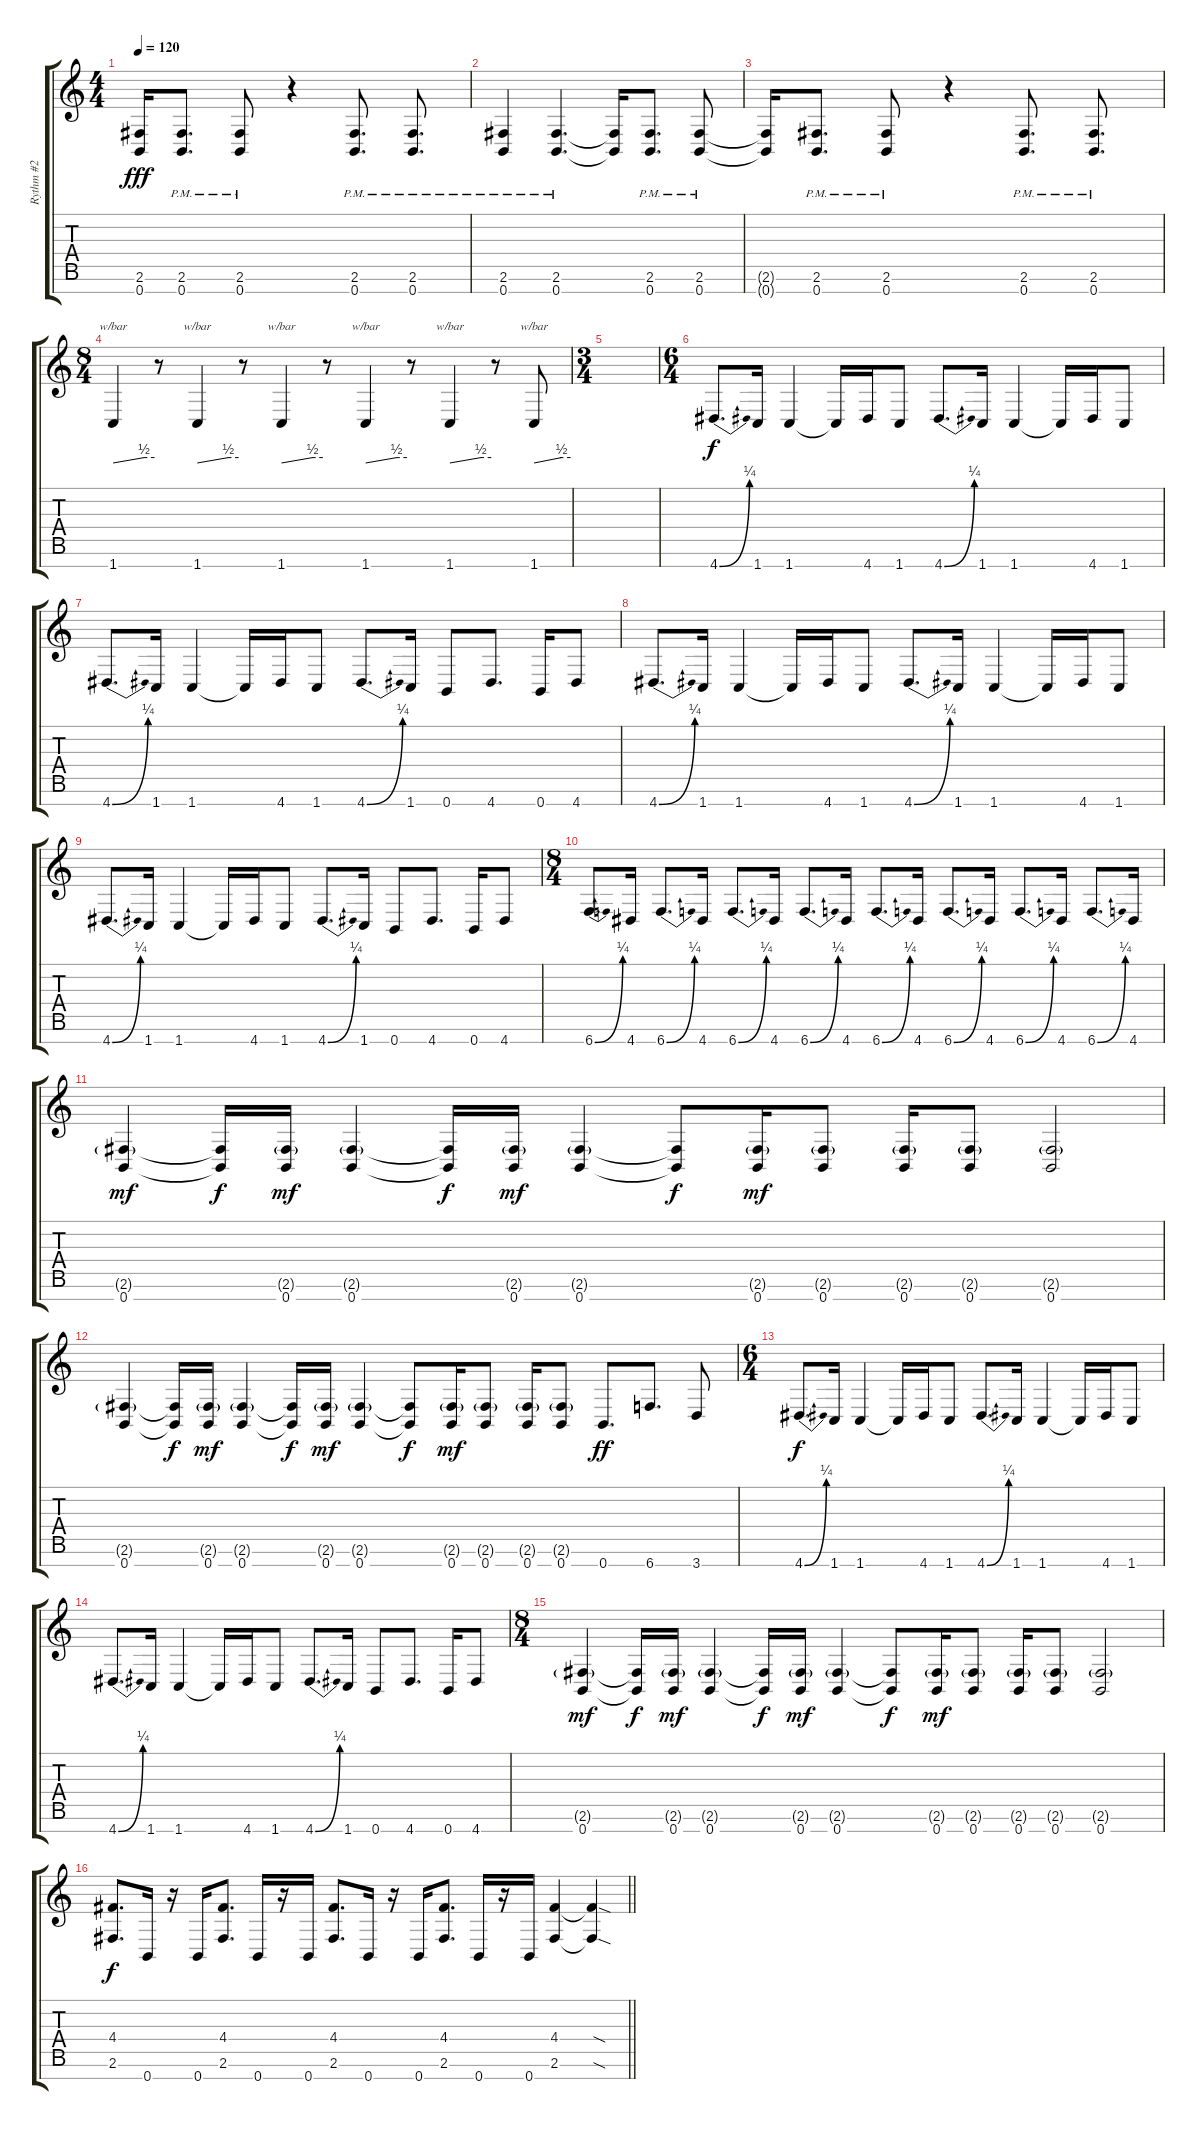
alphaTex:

\track ("Rythm #2" "Rythm #2") {instrument distortionguitar}
\staff {score tabs}
\tuning (E4 B3 G3 D3 A2 E2 B1) {hide}
\ts (4 4)
\tempo 120
\clef g2
\ks c
(2.6{t} 0.7{t}).16{dy fff} (2.6{pm} 0.7{pm}).8{d} (2.6{pm} 0.7{pm}).8 r.4 (2.6{pm} 0.7{pm}).8{d} (2.6{pm} 0.7{pm}).8{d} |
(2.6{pm} 0.7{pm}).4 (2.6{pm} 0.7{pm}).4{d} (2.6{t} 0.7{t}).16 (2.6{pm} 0.7{pm}).8{d} (2.6{pm} 0.7{pm}).8 |
(2.6{t} 0.7{t}).16 (2.6{pm} 0.7{pm}).8{d} (2.6{pm} 0.7{pm}).8 r.4 (2.6{pm} 0.7{pm}).8{d} (2.6{pm} 0.7{pm}).8{d} |
\ts (8 4)
1.7.4{tbe (custom default 0 0 45 2 60 2)} r.8 1.7.4{tbe (custom default 0 0 45 2 60 2)} r.8 1.7.4{tbe (custom default 0 0 45 2 60 2)} r.8 1.7.4{tbe (custom default 0 0 45 2 60 2)} r.8 1.7.4{tbe (custom default 0 0 45 2 60 2)} r.8 1.7.8{tbe (custom default 0 0 45 2 60 2)} |
\ts (3 4)
|
\ts (6 4)
4.7{be (bend 0 0 60 1)}.8{d dy f} 1.7.16 1.7.4 1.7{t}.16 4.7.16 1.7.8 4.7{be (bend 0 0 60 1)}.8{d} 1.7.16 1.7.4 1.7{t}.16 4.7.16 1.7.8 |
4.7{be (bend 0 0 60 1)}.8{d} 1.7.16 1.7.4 1.7{t}.16 4.7.16 1.7.8 4.7{be (bend 0 0 60 1)}.8{d} 1.7.16 0.7.8 4.7.8{d} 0.7.16 4.7.8 |
4.7{be (bend 0 0 60 1)}.8{d} 1.7.16 1.7.4 1.7{t}.16 4.7.16 1.7.8 4.7{be (bend 0 0 60 1)}.8{d} 1.7.16 1.7.4 1.7{t}.16 4.7.16 1.7.8 |
4.7{be (bend 0 0 60 1)}.8{d} 1.7.16 1.7.4 1.7{t}.16 4.7.16 1.7.8 4.7{be (bend 0 0 60 1)}.8{d} 1.7.16 0.7.8 4.7.8{d} 0.7.16 4.7.8 |
\ts (8 4)
6.7{be (bend 0 0 60 1)}.8{d} 4.7.16 6.7{be (bend 0 0 60 1)}.8{d} 4.7.16 6.7{be (bend 0 0 60 1)}.8{d} 4.7.16 6.7{be (bend 0 0 60 1)}.8{d} 4.7.16 6.7{be (bend 0 0 60 1)}.8{d} 4.7.16 6.7{be (bend 0 0 60 1)}.8{d} 4.7.16 6.7{be (bend 0 0 60 1)}.8{d} 4.7.16 6.7{be (bend 0 0 60 1)}.8{d} 4.7.16 |
(2.6{g} 0.7).4{dy mf} (2.6{t} 0.7{t}).16{dy f} (2.6{g} 0.7).16{dy mf} (2.6{g} 0.7).4 (2.6{t} 0.7{t}).16{dy f} (2.6{g} 0.7).16{dy mf} (2.6{g} 0.7).4 (2.6{t} 0.7{t}).8{dy f} (2.6{g} 0.7).16{dy mf} (2.6{g} 0.7).8 (2.6{g} 0.7).16 (2.6{g} 0.7).8 (2.6{g} 0.7).2 |
(2.6{g} 0.7).4 (2.6{t} 0.7{t}).16{dy f} (2.6{g} 0.7).16{dy mf} (2.6{g} 0.7).4 (2.6{t} 0.7{t}).16{dy f} (2.6{g} 0.7).16{dy mf} (2.6{g} 0.7).4 (2.6{t} 0.7{t}).8{dy f} (2.6{g} 0.7).16{dy mf} (2.6{g} 0.7).8 (2.6{g} 0.7).16 (2.6{g} 0.7).8 0.7.8{d dy ff} 6.7.8{d} 3.7.8 |
\ts (6 4)
4.7{be (bend 0 0 60 1)}.8{d dy f} 1.7.16 1.7.4 1.7{t}.16 4.7.16 1.7.8 4.7{be (bend 0 0 60 1)}.8{d} 1.7.16 1.7.4 1.7{t}.16 4.7.16 1.7.8 |
4.7{be (bend 0 0 60 1)}.8{d} 1.7.16 1.7.4 1.7{t}.16 4.7.16 1.7.8 4.7{be (bend 0 0 60 1)}.8{d} 1.7.16 0.7.8 4.7.8{d} 0.7.16 4.7.8 |
\ts (8 4)
(2.6{g} 0.7).4{dy mf} (2.6{t} 0.7{t}).16{dy f} (2.6{g} 0.7).16{dy mf} (2.6{g} 0.7).4 (2.6{t} 0.7{t}).16{dy f} (2.6{g} 0.7).16{dy mf} (2.6{g} 0.7).4 (2.6{t} 0.7{t}).8{dy f} (2.6{g} 0.7).16{dy mf} (2.6{g} 0.7).8 (2.6{g} 0.7).16 (2.6{g} 0.7).8 (2.6{g} 0.7).2 |
\barLineRight lightlight
(4.4 2.6).8{d dy f} 0.7.16 r.16 0.7.16 (4.4 2.6).8{d} 0.7.16 r.16 0.7.16 (4.4 2.6).8{d} 0.7.16 r.16 0.7.16 (4.4 2.6).8{d} 0.7.16 r.16 0.7.16 (4.4 2.6).4 (4.4{sod t} 2.6{sod t}).4
